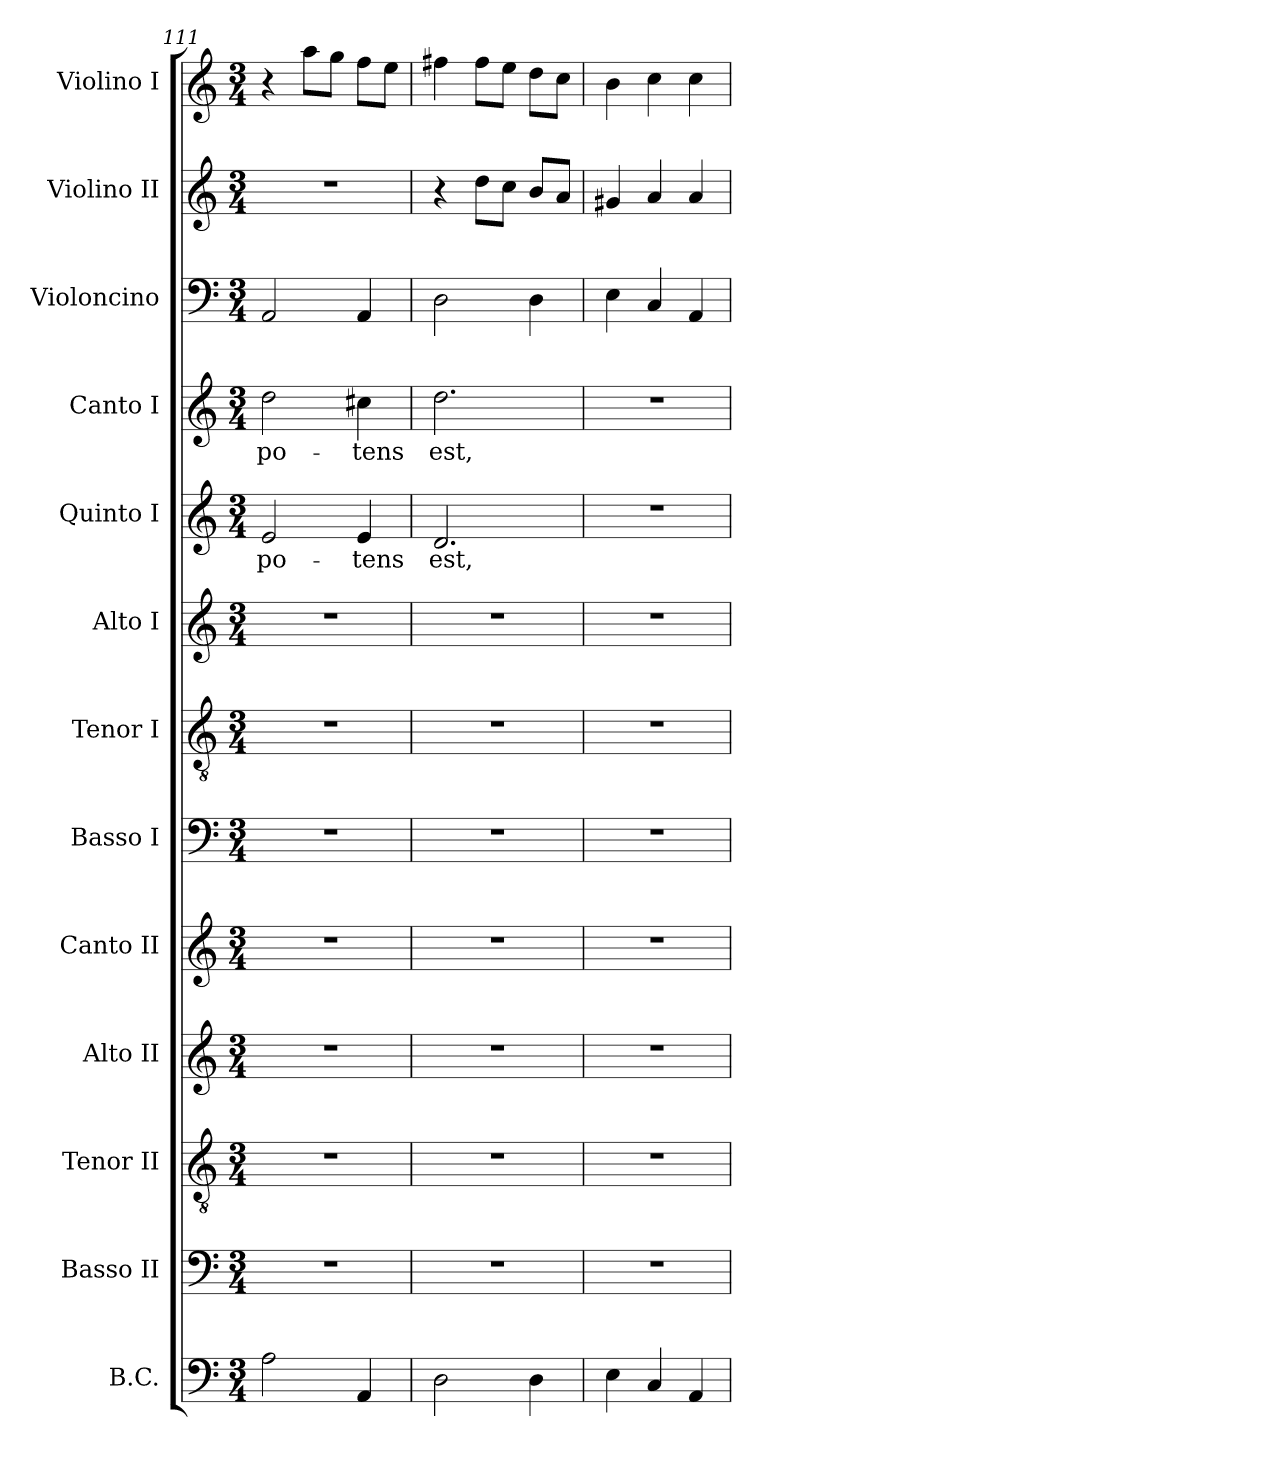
**kern	**kern	**kern	**kern	**kern	**kern	**kern	**kern	**kern	**text	**kern	**text	**kern	**kern	**kern
*part13	*part12	*part11	*part10	*part9	*part8	*part7	*part6	*part5	*part5	*part4	*part4	*part3	*part2	*part1
*staff13	*staff12	*staff11	*staff10	*staff9	*staff8	*staff7	*staff6	*staff5	*staff5	*staff4	*staff4	*staff3	*staff2	*staff1
*I"B.C.	*I"Basso II	*I"Tenor II	*I"Alto II	*I"Canto II	*I"Basso I	*I"Tenor I	*I"Alto I	*I"Quinto I	*	*I"Canto I	*	*I"Violoncino	*I"Violino II	*I"Violino I
*I'BC	*I'B 2	*I'T 2	*I'A 2	*I'C 2	*I'B 1	*I'T 1	*I'A 1	*I'Q 1	*	*I'C 1	*	*	*I'Vln. II	*I'Vln. I
*clefF4	*clefF4	*clefGv2	*clefG2	*clefG2	*clefF4	*clefGv2	*clefG2	*clefG2	*	*clefG2	*	*clefF4	*clefG2	*clefG2
*k[]	*k[]	*k[]	*k[]	*k[]	*k[]	*k[]	*k[]	*k[]	*	*k[]	*	*k[]	*k[]	*k[]
*C:	*C:	*C:	*C:	*C:	*C:	*C:	*C:	*C:	*	*C:	*	*C:	*C:	*C:
*M3/4	*M3/4	*M3/4	*M3/4	*M3/4	*M3/4	*M3/4	*M3/4	*M3/4	*	*M3/4	*	*M3/4	*M3/4	*M3/4
=111	=111	=111	=111	=111	=111	=111	=111	=111	=111	=111	=111	=111	=111	=111
!	!	!	!	!	!	!	!	!	!LO:LY:b	!	!	!	!	!
!	!	!	!	!	!	!	!	!	!	!	!LO:LY:b	!	!	!
2A\	2.r	2.r	2.r	2.r	2.r	2.r	2.r	2e/	po-	2dd\	po-	2AA/	2.r	4r
.	.	.	.	.	.	.	.	.	.	.	.	.	.	8aa\L
.	.	.	.	.	.	.	.	.	.	.	.	.	.	8gg\J
!	!	!	!	!	!	!	!	!	!LO:LY:b	!	!	!	!	!
!	!	!	!	!	!	!	!	!	!	!	!LO:LY:b	!	!	!
4AA/	.	.	.	.	.	.	.	4e/	-tens	4cc#X\	-tens	4AA/	.	8ff\L
.	.	.	.	.	.	.	.	.	.	.	.	.	.	8ee\J
!!LO:LB:g=z
=112	=112	=112	=112	=112	=112	=112	=112	=112	=112	=112	=112	=112	=112	=112
!	!	!	!	!	!	!	!	!	!LO:LY:b	!	!	!	!	!
!	!	!	!	!	!	!	!	!	!	!	!LO:LY:b	!	!	!
2D\	2.r	2.r	2.r	2.r	2.r	2.r	2.r	2.d/	est,	2.dd\	est,	2D\	4r	4ff#X\
.	.	.	.	.	.	.	.	.	.	.	.	.	8dd\L	8ff#\L
.	.	.	.	.	.	.	.	.	.	.	.	.	8cc\J	8ee\J
4D\	.	.	.	.	.	.	.	.	.	.	.	4D\	8b/L	8dd\L
.	.	.	.	.	.	.	.	.	.	.	.	.	8a/J	8cc\J
=113	=113	=113	=113	=113	=113	=113	=113	=113	=113	=113	=113	=113	=113	=113
4E\	2.r	2.r	2.r	2.r	2.r	2.r	2.r	2.r	.	2.r	.	4E\	4g#X/	4b\
4C/	.	.	.	.	.	.	.	.	.	.	.	4C/	4a/	4cc\
4AA/	.	.	.	.	.	.	.	.	.	.	.	4AA/	4a/	4cc\
=	=	=	=	=	=	=	=	=	=	=	=	=	=	=
*-	*-	*-	*-	*-	*-	*-	*-	*-	*-	*-	*-	*-	*-	*-
